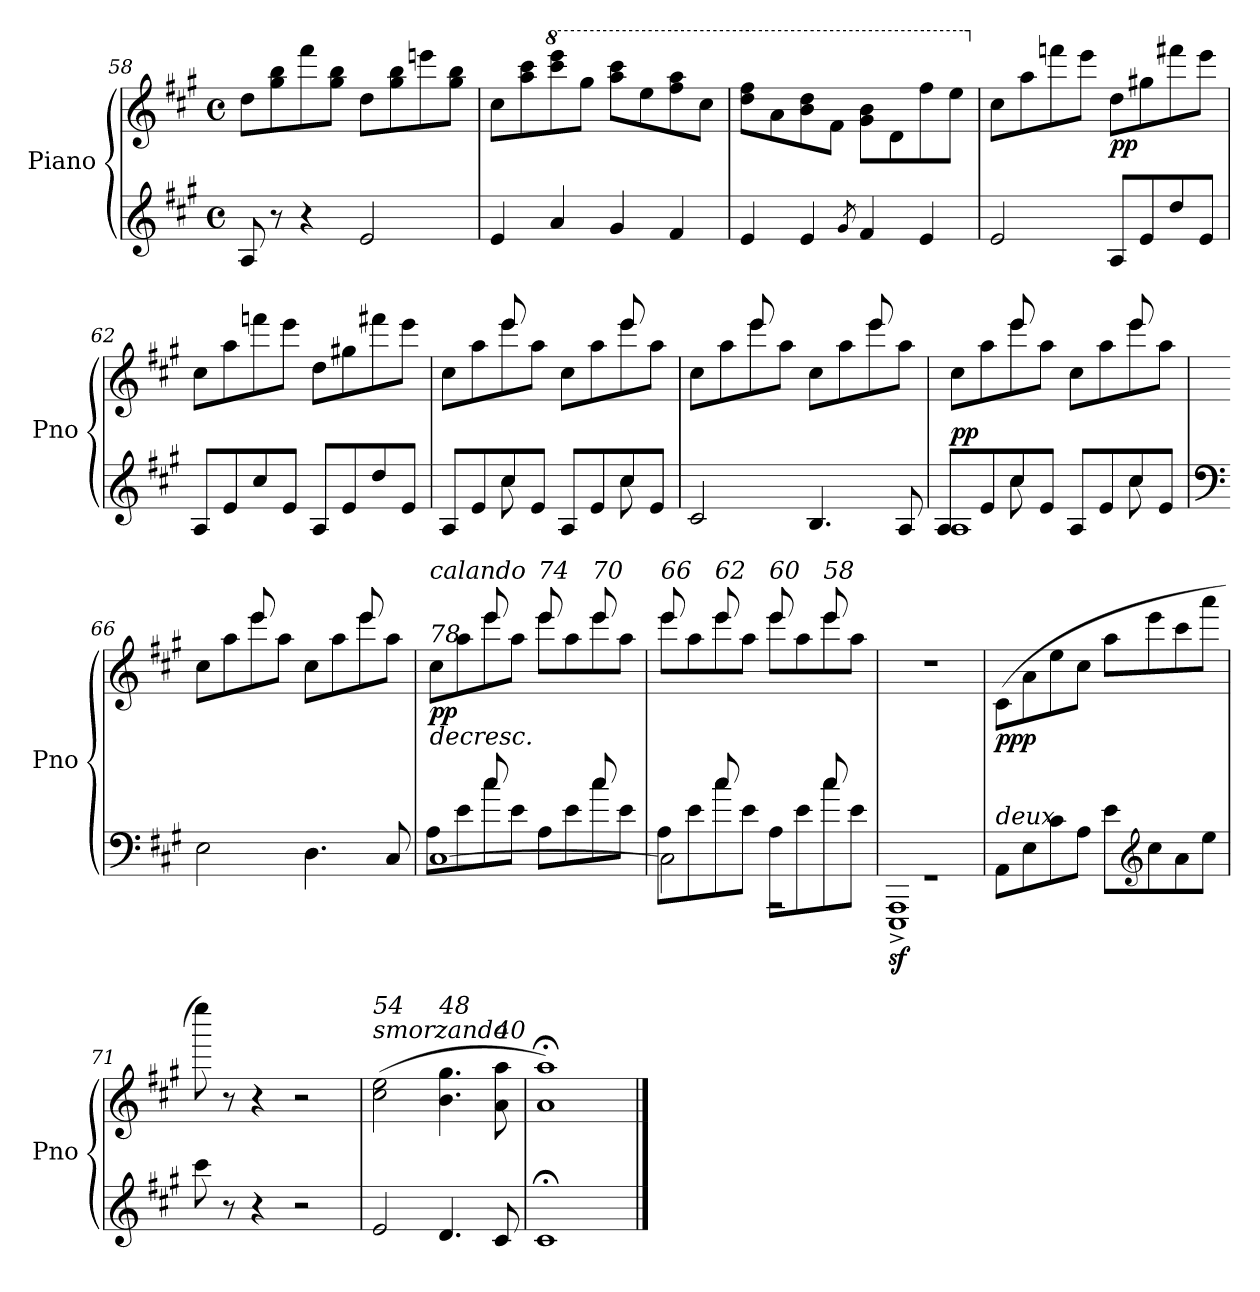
**kern	**kern	**dynam
*part1	*part1	*part1
*staff2	*staff1	*staff1/2
*I"Piano	*	*
*I'Pno	*	*
*clefG2	*clefG2	*
*k[f#c#g#]	*k[f#c#g#]	*
*M4/4	*M4/4	*
*met(c)	*met(c)	*
=58	=58	=58
8A/	8dd\L	.
8r	8gg#\ 8bb\	.
4r	8fff#\	.
.	8gg#\ 8bb\J	.
2e/	8dd\L	.
.	8gg#\ 8bb\	.
.	8eeen\	.
.	8gg#\ 8bb\J	.
!!LO:LB:g=z
=59	=59	=59
4e/	8cc#\L	.
.	8aa\ 8ccc#\	.
*	*8va	*
4a/	8cccc#\ 8eeee\	.
.	8ggg#\J	.
4g#/	8aaa\ 8cccc#\L	.
.	8eee\	.
4f#/	8fff#\ 8aaa\	.
.	8ccc#\J	.
=60	=60	=60
4e/	8ddd\ 8fff#\L	.
.	8aa\	.
4e/	8bb\ 8ddd\	.
.	8ff#\J	.
8qg#/	.	.
4f#/	8gg#\ 8bb\L	.
.	8dd\	.
4e/	8fff#\	.
.	8eee\J	.
=61	=61	=61
*	*X8va	*
2e/	8cc#\L	.
.	8aa\	.
.	8fffn\	.
.	8eee\J	.
!	!	!LO:DY:b
8A/L	8dd\L	pp
8e/	8gg#X\	.
8dd/	8fff#X\	.
8e/J	8eee\J	.
=62	=62	=62
8A/L	8cc#\L	.
8e/	8aa\	.
8cc#/	8fffn\	.
8e/J	8eee\J	.
8A/L	8dd\L	.
8e/	8gg#X\	.
8dd/	8fff#X\	.
8e/J	8eee\J	.
!!LO:LB:g=z
=63	=63	=63
*^	*^	*
8A/L	4ryy	8cc#\L	4ryy	.
8e/	.	8aa\	.	.
8cc#/	8cc#\	8eee\	8eee/	.
8e/J	4.ryy	8aa\J	4.ryy	.
8A/L	.	8cc#\L	.	.
8e/	.	8aa\	.	.
8cc#/	8cc#\	8eee\	8eee/	.
8e/J	8ryy	8aa\J	8ryy	.
*v	*v	*	*	*
=64	=64	=64	=64
2c#/	8cc#\L	4ryy	.
.	8aa\	.	.
.	8eee\	8eee/	.
.	8aa\J	4.ryy	.
4.B/	8cc#\L	.	.
.	8aa\	.	.
.	8eee\	8eee/	.
8A/	8aa\J	8ryy	.
=65	=65	=65	=65
*^	*	*	*
*	*^	*	*	*
!	!	!	!	!	!LO:DY:a=2
1A	4ryy	8A/L	8cc#\L	4ryy	pp
.	.	8e/	8aa\	.	.
.	8cc#\	8cc#/	8eee\	8eee/	.
.	4.ryy	8e/J	8aa\J	4.ryy	.
.	.	8A/L	8cc#\L	.	.
.	.	8e/	8aa\	.	.
.	8cc#\	8cc#/	8eee\	8eee/	.
.	8ryy	8e/J	8aa\J	8ryy	.
*v	*v	*v	*	*	*
=66	=66	=66	=66
*clefF4	*	*	*
2E\	8cc#\L	4ryy	.
.	8aa\	.	.
.	8eee\	8eee/	.
.	8aa\J	4.ryy	.
4.D\	8cc#\L	.	.
.	8aa\	.	.
.	8eee\	8eee/	.
8C#/	8aa\J	8ryy	.
!!LO:LB:g=z	!!
=67	=67	=67	=67
*^	*	*	*
*	*^	*	*	*
!	!	!	!LO:TX:a:i:t=calando	!	!
!	!	!	!LO:TX:a:i:t=78	!	!
!	!	!	!	!	!LO:HP:b
!	!	!	!	!	!LO:DY:n=1:b
[1C#	8A\L	4ryy	8cc#\L	4ryy	> pp
.	8e\	.	8aa\	.	.
.	8cc#\	8cc#/	8eee\	8eee/	.
.	8e\J	4.ryy	8aa\J	8ryy	.
!	!	!	!LO:TX:a:i:t=74	!	!
.	8A\L	.	8eee\L	8eee/	.
.	8e\	.	8aa\	8ryy	.
!	!	!	!LO:TX:a:i:t=70	!	!
.	8cc#\	8cc#/	8eee\	8eee/	.
.	8e\J	8ryy	8aa\J	8ryy	.
=68	=68	=68	=68	=68	=68
!	!	!	!LO:TX:a:i:t=66	!	!
2C#\]	8A\L	4ryy	8eee\L	8eee/	.
.	8e\	.	8aa\	8ryy	.
!	!	!	!LO:TX:a:i:t=62	!	!
.	8cc#\	8cc#/	8eee\	8eee/	.
.	8e\J	4.ryy	8aa\J	8ryy	.
!	!	!	!LO:TX:a:i:t=60	!	!
2rAAA	8A\L	.	8eee\L	8eee/	.
.	8e\	.	8aa\	8ryy	.
!	!	!	!LO:TX:a:i:t=58	!	!
.	8cc#\	8cc#/	8eee\	8eee/	.
.	8e\J	8ryy	8aa\J	8ryy	.
=69	=69	=69	=69	=69	=69
!	!	!	!	!	!LO:DY:b=2
*	*v	*v	*	*	*
*	*	*v	*v	*
1rGG	1EEE^ 1AAA^	1r	sf
*v	*v	*	*
.	.	]
=70	=70	=70
!LO:TX:a:i:t=deux	!	!
!	!	!LO:DY:b
8AA\L	(8c#\L	ppp
8E\	8a\	.
8c#\	8ee\	.
8A\J	8cc#\J	.
8e\L	8aa\L	.
*clefG2	*	*
8cc#\	8eee\	.
8a\	8ccc#\	.
8ee\J	8aaa\J	.
=71	=71	=71
8ccc#\	8eeee\)	.
8r	8r	.
4r	4r	.
2r	2r	.
=72	=72	=72
!	!LO:TX:a:i:t=smorzando	!
!	!LO:TX:a:i:t=54	!
2e/	(2cc#\ 2ee\	.
!	!LO:TX:a:i:t=48	!
4.d/	4.b\ 4.gg#\	.
!	!LO:TX:a:i:t=40	!
8c#/	8a\ 8aa\	.
=73	=73	=73
1c#;	1a;< 1aa;<)	.
==	==	==
*-	*-	*-
